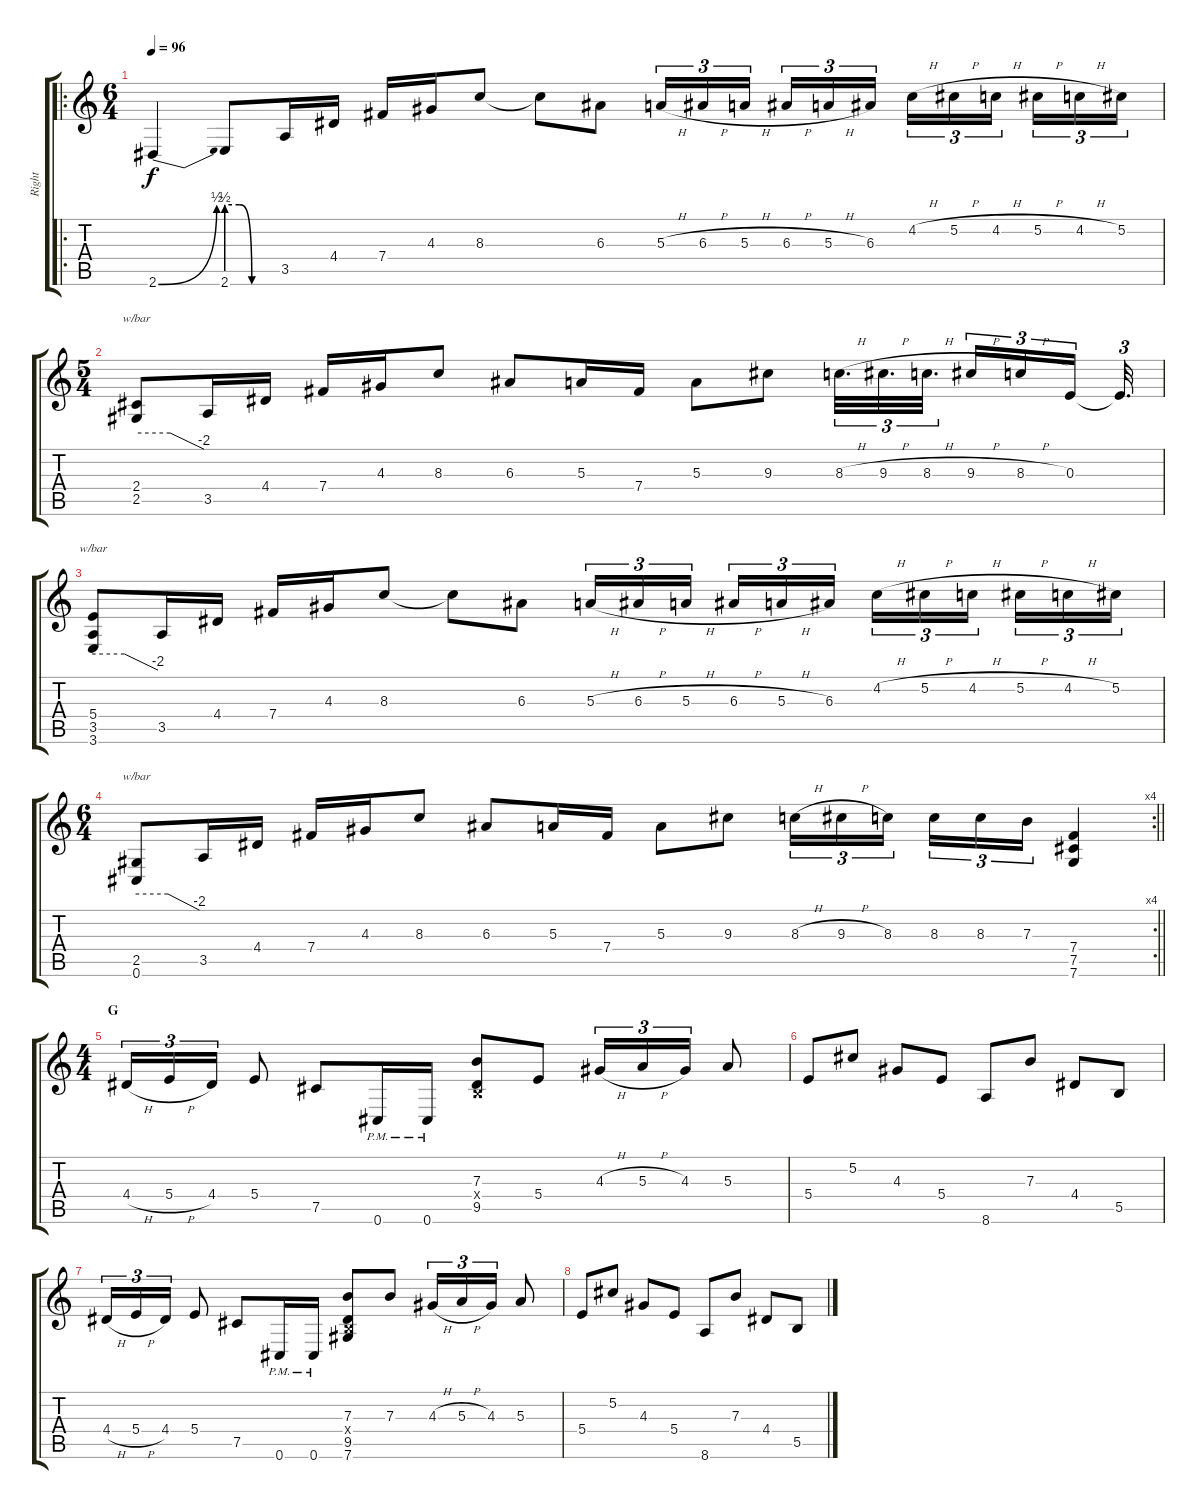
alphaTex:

\track ("Right" "Right") {instrument distortionguitar}
\staff {score tabs}
\tuning (Db4 Ab3 E3 B2 Gb2 Db2) {hide}
\ro
\ts (6 4)
\tempo 96
\clef g2
\ks c
2.6{be (bend 0 0 60 2)}.4{dy f} 2.6{be (custom 0 2 15 2 30 0 60 0)}.8 3.5.16 4.4.16 7.4.16 4.3.16 8.3.8 8.3{t}.8 6.3.8 5.3{h}.16{tu (3 2)} 6.3{h}.16{tu (3 2)} 5.3{h}.16{tu (3 2) beam splitsecondary} 6.3{h}.16{tu (3 2)} 5.3{h}.16{tu (3 2)} 6.3.16{tu (3 2) beam splitsecondary} 4.2{h}.16{tu (3 2)} 5.2{h}.16{tu (3 2)} 4.2{h}.16{tu (3 2) beam splitsecondary} 5.2{h}.16{tu (3 2)} 4.2{h}.16{tu (3 2)} 5.2.16{tu (3 2)} |
\ts (5 4)
(2.4 2.5).8{tbe (custom default 0 0 30 0 60 -8)} 3.5.16 4.4.16 7.4.16 4.3.16 8.3.8 6.3.8 5.3.16 7.4.16 5.3.8 9.3.8 8.3{h}.32{d tu (3 2)} 9.3{h}.32{d tu (3 2)} 8.3{h}.32{d tu (3 2)} 9.3{h}.16{tu (3 2)} 8.3{h}.16{tu (3 2)} 0.3.16{tu (3 2) beam splitsecondary} 0.3{t}.32{d tu (3 2)} |
(5.4 3.5 3.6).8{tbe (custom default 0 0 29 0 60 -8)} 3.5.16 4.4.16 7.4.16 4.3.16 8.3.8 8.3{t}.8 6.3.8 5.3{h}.16{tu (3 2)} 6.3{h}.16{tu (3 2)} 5.3{h}.16{tu (3 2) beam splitsecondary} 6.3{h}.16{tu (3 2)} 5.3{h}.16{tu (3 2)} 6.3.16{tu (3 2)} 4.2{h}.16{tu (3 2)} 5.2{h}.16{tu (3 2)} 4.2{h}.16{tu (3 2) beam splitsecondary} 5.2{h}.16{tu (3 2)} 4.2{h}.16{tu (3 2)} 5.2.16{tu (3 2)} |
\rc 4
\ts (6 4)
\barLineRight lightlight
(2.5 0.6).8{tbe (custom default 0 0 30 0 60 -8)} 3.5.16 4.4.16 7.4.16 4.3.16 8.3.8 6.3.8 5.3.16 7.4.16 5.3.8 9.3.8 8.3{h}.16{tu (3 2)} 9.3{h}.16{tu (3 2)} 8.3.16{tu (3 2) beam splitsecondary} 8.3.16{tu (3 2)} 8.3.16{tu (3 2)} 7.3.16{tu (3 2)} (7.4 7.5 7.6).4 |
\ts (4 4)
\section ("" "G")
4.4{h}.16{tu (3 2)} 5.4{h}.16{tu (3 2)} 4.4.16{tu (3 2)} 5.4.8 7.5.8 0.6{pm}.16 0.6{pm}.16 (7.3 0.4{x} 9.5).8 5.4.8 4.3{h}.16{tu (3 2)} 5.3{h}.16{tu (3 2)} 4.3.16{tu (3 2)} 5.3.8 |
5.4.8 5.2.8 4.3.8 5.4.8 8.6.8 7.3.8 4.4.8 5.5.8 |
4.4{h}.16{tu (3 2)} 5.4{h}.16{tu (3 2)} 4.4.16{tu (3 2)} 5.4.8 7.5.8 0.6{pm}.16 0.6{pm}.16 (7.3 0.4{x} 9.5 7.6).8 7.3.8 4.3{h}.16{tu (3 2)} 5.3{h}.16{tu (3 2)} 4.3.16{tu (3 2)} 5.3.8 |
5.4.8 5.2.8 4.3.8 5.4.8 8.6.8 7.3.8 4.4.8 5.5.8
